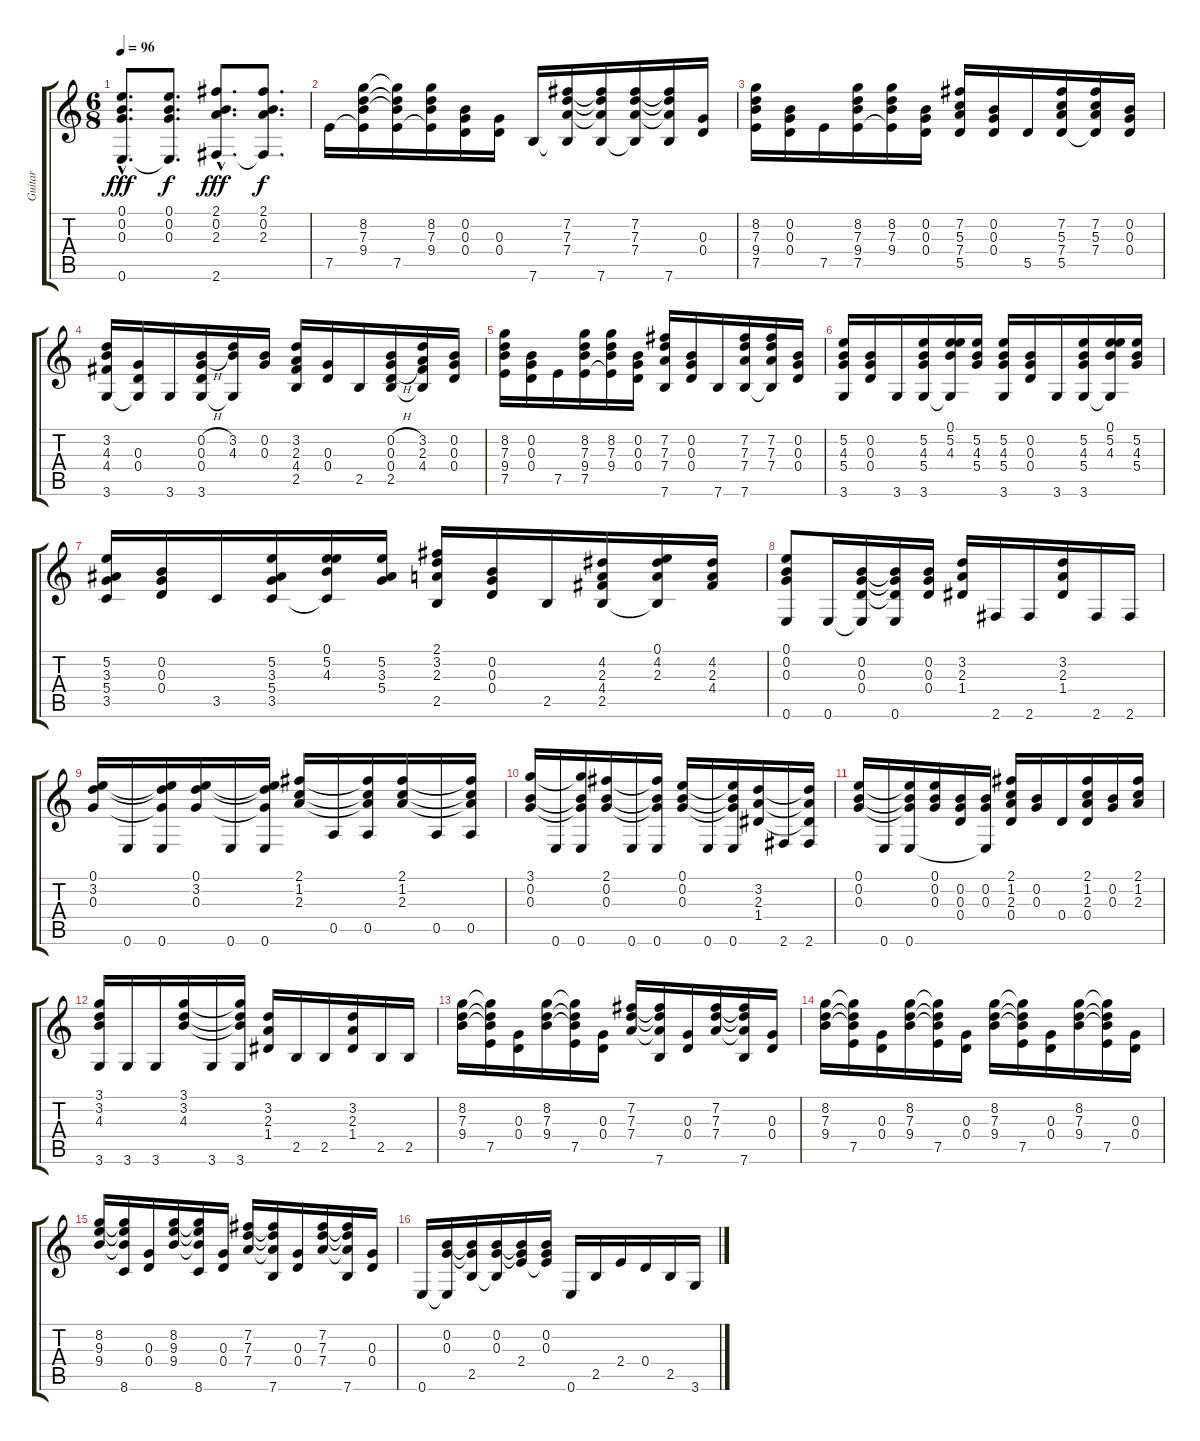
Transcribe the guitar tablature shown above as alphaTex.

\track ("Guitar" "Guitar") {instrument acousticguitarnylon}
\staff {score tabs}
\tuning (E4 B3 G3 D3 A2 E2) {hide}
\ts (6 8)
\tempo 96
\clef g2
\ks c
(0.1{hac} 0.2 0.3{hac} 0.6{hac}).8{d dy fff} (0.1 0.2 0.3 0.6{t}).8{d dy f} (2.1{hac} 0.2{hac} 2.3{hac} 2.6{hac}).8{d dy fff} (2.1 0.2 2.3 2.6{t}).8{d dy f} |
7.5.16 (8.2 7.3 9.4 7.5{t}).16 (8.2{t} 7.3{t} 9.4{t} 7.5).16 (8.2 7.3 9.4 7.5{t}).16 (0.2 0.3 0.4).16 (0.3 0.4).16 7.6.16 (7.2 7.3 7.4 7.6{t}).16 (7.2{t} 7.3{t} 7.4{t} 7.6).16 (7.2 7.3 7.4 7.6{t}).16 (7.2{t} 7.3{t} 7.4{t} 7.6).16 (0.3 0.4).16 |
(8.2 7.3 9.4 7.5).16 (0.2 0.3 0.4).16 7.5.16 (8.2 7.3 9.4 7.5).16 (8.2 7.3 9.4 7.5{t}).16 (0.2 0.3 0.4).16 (7.2 5.3 7.4 5.5).16 (0.2 0.3 0.4).16 5.5.16 (7.2 5.3 7.4 5.5).16 (7.2 5.3 7.4 5.5{t}).16 (0.2 0.3 0.4).16 |
(3.2 4.3 4.4 3.6).16 (0.3 0.4 3.6{t}).16 3.6.16 (0.2{h} 0.3{h} 0.4 3.6).16 (3.2 4.3 3.6{t}).16 (0.2 0.3).16 (3.2 2.3 4.4 2.5).16 (0.3 0.4).16 2.5.16 (0.2{h} 0.3{h} 0.4{h} 2.5).16 (3.2 2.3 4.4 2.5{t}).16 (0.2 0.3 0.4).16 |
(8.2 7.3 9.4 7.5).16 (0.2 0.3 0.4).16 7.5.16 (8.2 7.3 9.4 7.5).16 (8.2 7.3 9.4 7.5{t}).16 (0.2 0.3 0.4).16 (7.2 7.3 7.4 7.6).16 (0.2 0.3 0.4).16 7.6.16 (7.2 7.3 7.4 7.6).16 (7.2 7.3 7.4 7.6{t}).16 (0.2 0.3 0.4).16 |
(5.2 4.3 5.4 3.6).16 (0.2 0.3 0.4).16 3.6.16 (5.2 4.3 5.4 3.6).16 (0.1 5.2 4.3 3.6{t}).16 (5.2 4.3 5.4).16 (5.2 4.3 5.4 3.6).16 (0.2 0.3 0.4).16 3.6.16 (5.2 4.3 5.4 3.6).16 (0.1 5.2 4.3 3.6{t}).16 (5.2 4.3 5.4).16 |
(5.2 3.3 5.4 3.5).16 (0.2 0.3 0.4).16 3.5.16 (5.2 3.3 5.4 3.5).16 (0.1 5.2 4.3 3.5{t}).16 (5.2 3.3 5.4).16 (2.1 3.2 2.3 2.5).16 (0.2 0.3 0.4).16 2.5.16 (4.2 2.3 4.4 2.5).16 (0.1 4.2 2.3 2.5{t}).16 (4.2 2.3 4.4).16 |
(0.1 0.2 0.3 0.6).8 0.6.16 (0.2 0.3 0.4 0.6{t}).16 (0.2{t} 0.3{t} 0.4{t} 0.6).16 (0.2 0.3 0.4).16 (3.2 2.3 1.4).16 2.6.16 2.6.16 (3.2 2.3 1.4).16 2.6.16 2.6.16 |
(0.1 3.2 0.3).16 0.6.16 (0.1{t} 3.2{t} 0.3{t} 0.6).16 (0.1 3.2 0.3).16 0.6.16 (0.1{t} 3.2{t} 0.3{t} 0.6).16 (2.1 1.2 2.3).16 0.5.16 (2.1{t} 1.2{t} 2.3{t} 0.5).16 (2.1 1.2 2.3).16 0.5.16 (2.1{t} 1.2{t} 2.3{t} 0.5).16 |
(3.1 0.2 0.3).16 0.6.16 (3.1{t} 0.2{t} 0.3{t} 0.6).16 (2.1 0.2 0.3).16 0.6.16 (2.1{t} 0.2{t} 0.3{t} 0.6).16 (0.1 0.2 0.3).16 0.6.16 (0.1{t} 0.2{t} 0.3{t} 0.6).16 (3.2 2.3 1.4).16 2.6.16 (3.2{t} 2.3{t} 1.4{t} 2.6).16 |
(0.1 0.2 0.3).16 0.6.16 (0.1{t} 0.2{t} 0.3{t} 0.6).16 (0.1 0.2 0.3).16 (0.2 0.3 0.4).16 (0.2 0.3 0.6{t}).16 (2.1 1.2 2.3 0.4).16 (0.2 0.3).16 0.4.16 (2.1 1.2 2.3 0.4).16 (0.2 0.3).16 (2.1 1.2 2.3).16 |
(3.1 3.2 4.3 3.6).16 3.6.16 3.6.16 (3.1 3.2 4.3).16 3.6.16 (3.1{t} 3.2{t} 4.3{t} 3.6).16 (3.2 2.3 1.4).16 2.5.16 2.5.16 (3.2 2.3 1.4).16 2.5.16 2.5.16 |
(8.2 7.3 9.4).16 (8.2{t} 7.3{t} 9.4{t} 7.5).16 (0.3 0.4).16 (8.2 7.3 9.4).16 (8.2{t} 7.3{t} 9.4{t} 7.5).16 (0.3 0.4).16 (7.2 7.3 7.4).16 (7.2{t} 7.3{t} 7.4{t} 7.6).16 (0.3 0.4).16 (7.2 7.3 7.4).16 (7.2{t} 7.3{t} 7.4{t} 7.6).16 (0.3 0.4).16 |
(8.2 7.3 9.4).16 (8.2{t} 7.3{t} 9.4{t} 7.5).16 (0.3 0.4).16 (8.2 7.3 9.4).16 (8.2{t} 7.3{t} 9.4{t} 7.5).16 (0.3 0.4).16 (8.2 7.3 9.4).16 (8.2{t} 7.3{t} 9.4{t} 7.5).16 (0.3 0.4).16 (8.2 7.3 9.4).16 (8.2{t} 7.3{t} 9.4{t} 7.5).16 (0.3 0.4).16 |
(8.2 9.3 9.4).16 (8.2{t} 9.3{t} 9.4{t} 8.6).16 (0.3 0.4).16 (8.2 9.3 9.4).16 (8.2{t} 9.3{t} 9.4{t} 8.6).16 (0.3 0.4).16 (7.2 7.3 7.4).16 (7.2{t} 7.3{t} 7.4{t} 7.6).16 (0.3 0.4).16 (7.2 7.3 7.4).16 (7.2{t} 7.3{t} 7.4{t} 7.6).16 (0.3 0.4).16 |
0.6.16 (0.2 0.3 0.6{t}).16 (0.2{t} 0.3{t} 2.5).16 (0.2 0.3 2.5{t}).16 (0.2{t} 0.3{t} 2.4).16 (0.2 0.3 2.4{t}).16 0.6.16 2.5.16 2.4.16 0.4.16 2.5.16 3.6.16
